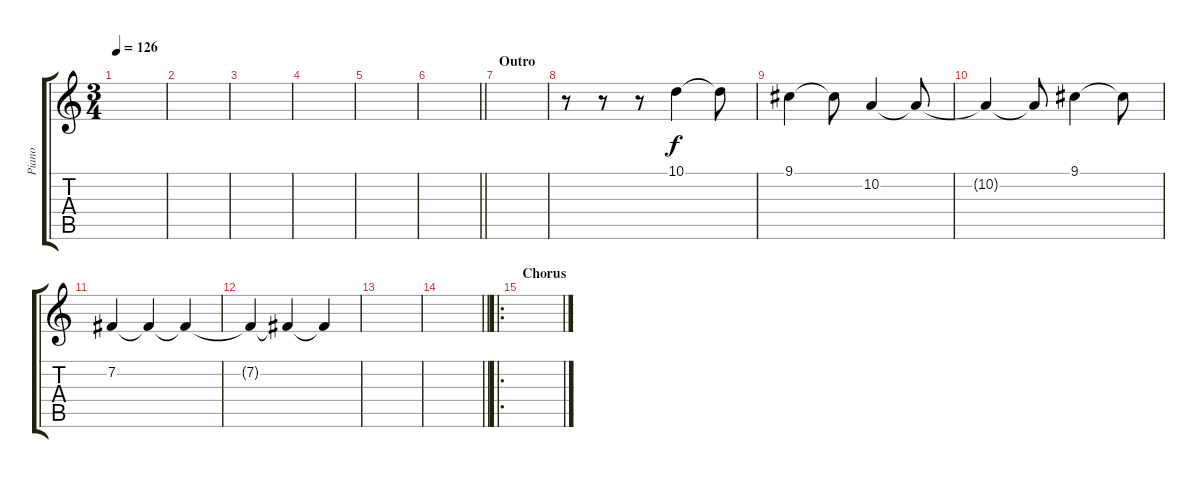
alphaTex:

\track ("Piano" "Piano") {instrument electricgrandpiano}
\staff {score tabs}
\tuning (E4 B3 G3 D3 A2 D2) {hide}
\ts (3 4)
\tempo 126
\clef g2
\ks c
|
|
|
|
|
\barLineRight lightlight
|
\section ("" "Outro")
|
r.8 r.8 r.8 10.1.4{volume 12 instrument violin} 10.1{t}.8 |
9.1.4 9.1{t}.8 10.2.4 10.2{t}.8 |
10.2{t}.4 10.2{t}.8 9.1.4 9.1{t}.8 |
7.2.4 7.2{t}.4 7.2{t}.4 |
7.2{t}.4 7.2{t}.4 7.2{t}.4 |
|
\barLineRight lightlight
|
\ro
\section ("" "Chorus")
